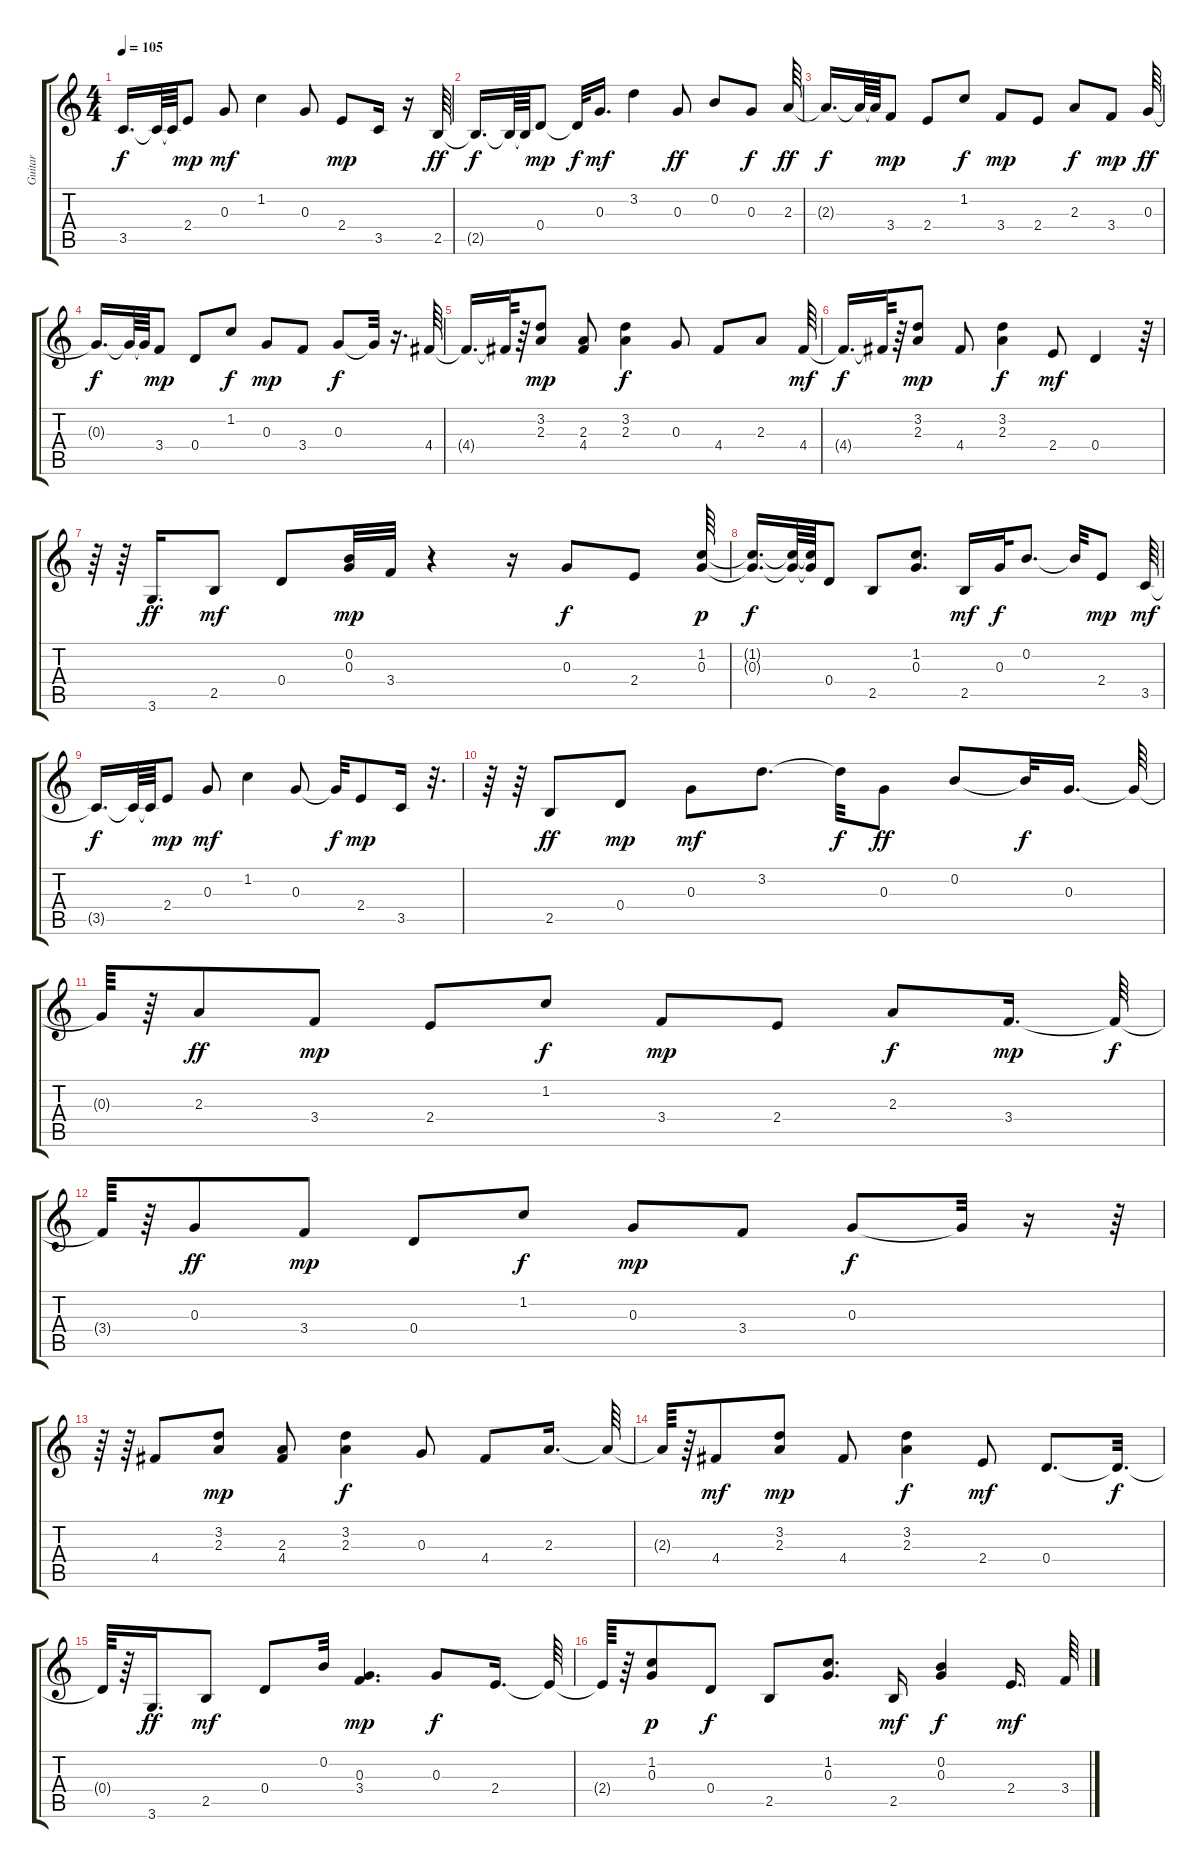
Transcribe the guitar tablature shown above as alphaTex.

\track ("Guitar" "Guitar") {instrument acousticguitarsteel}
\staff {score tabs}
\tuning (E4 B3 G3 D3 A2 E2) {hide}
\ts (4 4)
\tempo 105
\clef g2
\ks c
3.5{t}.16{d dy f} 3.5{t}.64 3.5{t}.64 2.4.8{dy mp} 0.3.8{dy mf} 1.2.4 0.3.8 2.4.8{dy mp} 3.5.16 r.16 2.5.64{dy ff} |
2.5{t}.16{d dy f} 2.5{t}.64 2.5{t}.64 0.4.8{dy mp} 0.4{t}.32{dy f} 0.3.16{d dy mf} 3.2.4 0.3.8{dy ff} 0.2.8 0.3.8{dy f} 2.3.64{dy ff} |
2.3{t}.16{d dy f} 2.3{t}.64 2.3{t}.64 3.4.8{dy mp} 2.4.8 1.2.8{dy f} 3.4.8{dy mp} 2.4.8 2.3.8{dy f} 3.4.8{dy mp} 0.3.64{dy ff} |
0.3{t}.16{d dy f} 0.3{t}.64 0.3{t}.64 3.4.8{dy mp} 0.4.8 1.2.8{dy f} 0.3.8{dy mp} 3.4.8 0.3.8{dy f} 0.3{t}.32 r.16{d} 4.4.64 |
4.4{t}.16{d} 4.4{t}.64 r.64 (3.2 2.3).8{dy mp} (2.3 4.4).8 (3.2 2.3).4{dy f} 0.3.8 4.4.8 2.3.8 4.4.64{dy mf} |
4.4{t}.16{d dy f} 4.4{t}.64 r.64 (3.2 2.3).8{dy mp} 4.4.8 (3.2 2.3).4{dy f} 2.4.8{dy mf} 0.4.4 r.64 |
r.64 r.64 3.6.16{d dy ff} 2.5.8{dy mf} 0.4.8 (0.2 0.3).32{dy mp} 3.4.32 r.4 r.16 0.3.8{dy f} 2.4.8 (1.2 0.3).64{dy p} |
(1.2{t} 0.3{t}).16{d dy f} (1.2{t} 0.3{t}).64 (1.2{t} 0.3{t}).64 0.4.8 2.5.8 (1.2 0.3).8{d} 2.5.16{dy mf} 0.3.32{dy f} 0.2.8{d} 0.2{t}.32 2.4.8{dy mp} 3.5.64{dy mf} |
3.5{t}.16{d dy f} 3.5{t}.64 3.5{t}.64 2.4.8{dy mp} 0.3.8{dy mf} 1.2.4 0.3.8 0.3{t}.32{dy f} 2.4.8{dy mp} 3.5.16 r.32{d} |
r.64 r.64 2.5.8{dy ff} 0.4.8{dy mp} 0.3.8{dy mf} 3.2.8{d} 3.2{t}.32{dy f} 0.3.8{dy ff} 0.2.8 0.2{t}.32{dy f} 0.3.16{d} 0.3{t}.64 |
0.3{t}.64 r.64 2.3.8{dy ff} 3.4.8{dy mp} 2.4.8 1.2.8{dy f} 3.4.8{dy mp} 2.4.8 2.3.8{dy f} 3.4.16{d dy mp} 3.4{t}.64{dy f} |
3.4{t}.64 r.64 0.3.8{dy ff} 3.4.8{dy mp} 0.4.8 1.2.8{dy f} 0.3.8{dy mp} 3.4.8 0.3.8{dy f} 0.3{t}.32 r.16 r.64 |
r.64 r.64 4.4.8 (3.2 2.3).8{dy mp} (2.3 4.4).8 (3.2 2.3).4{dy f} 0.3.8 4.4.8 2.3.16{d} 2.3{t}.64 |
2.3{t}.64 r.64 4.4.8{dy mf} (3.2 2.3).8{dy mp} 4.4.8 (3.2 2.3).4{dy f} 2.4.8{dy mf} 0.4.8{d} 0.4{t}.32{d dy f} |
0.4{t}.64 r.64 3.6.16{d dy ff} 2.5.8{dy mf} 0.4.8 0.2.32 (0.3 3.4).4{d dy mp} 0.3.8{dy f} 2.4.16{d} 2.4{t}.64 |
2.4{t}.64 r.64 (1.2 0.3).8{dy p} 0.4.8{dy f} 2.5.8 (1.2 0.3).8{d} 2.5.16{dy mf} (0.2 0.3).4{dy f} 2.4.16{d dy mf} 3.4.64
